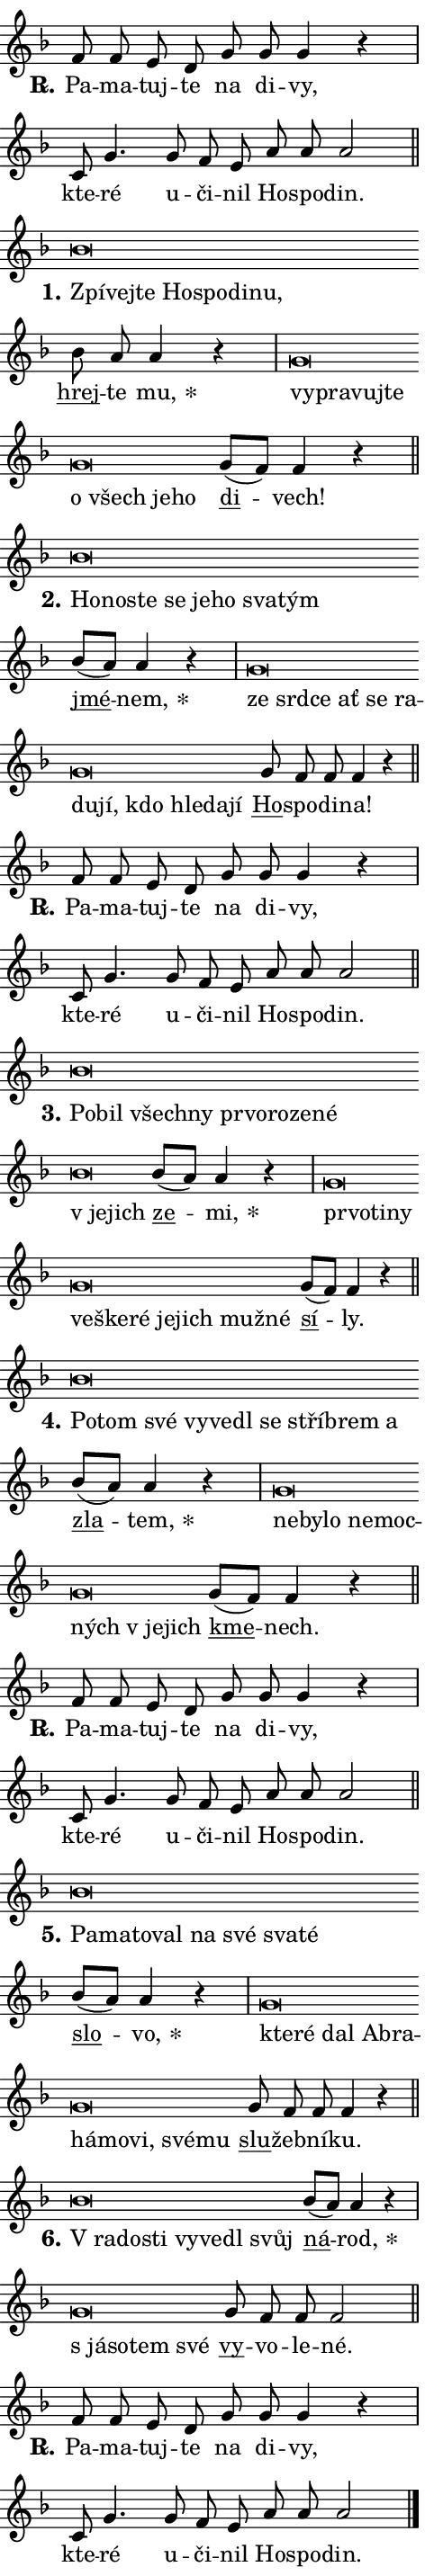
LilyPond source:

\version "2.24.0"
\header { tagline = "" }
\paper {
  indent = 0\cm
  top-margin = 0\cm
  right-margin = 0.13\cm % to fit lyric hyphens
  bottom-margin = 0\cm
  left-margin = 0\cm
  paper-width = 8\cm
  page-breaking = #ly:one-page-breaking
  system-system-spacing.basic-distance = #11
  score-system-spacing.basic-distance = #11
  ragged-last = ##f
}


%% Author: Thomas Morley
%% https://lists.gnu.org/archive/html/lilypond-user/2020-05/msg00002.html
#(define (line-position grob)
"Returns position of @var[grob} in current system:
   @code{'start}, if at first time-step
   @code{'end}, if at last time-step
   @code{'middle} otherwise
"
  (let* ((col (ly:item-get-column grob))
         (ln (ly:grob-object col 'left-neighbor))
         (rn (ly:grob-object col 'right-neighbor))
         (col-to-check-left (if (ly:grob? ln) ln col))
         (col-to-check-right (if (ly:grob? rn) rn col))
         (break-dir-left
           (and
             (ly:grob-property col-to-check-left 'non-musical #f)
             (ly:item-break-dir col-to-check-left)))
         (break-dir-right
           (and
             (ly:grob-property col-to-check-right 'non-musical #f)
             (ly:item-break-dir col-to-check-right))))
        (cond ((eqv? 1 break-dir-left) 'start)
              ((eqv? -1 break-dir-right) 'end)
              (else 'middle))))

#(define (tranparent-at-line-position vctor)
  (lambda (grob)
  "Relying on @code{line-position} select the relevant enry from @var{vctor}.
Used to determine transparency,"
    (case (line-position grob)
      ((end) (not (vector-ref vctor 0)))
      ((middle) (not (vector-ref vctor 1)))
      ((start) (not (vector-ref vctor 2))))))

noteHeadBreakVisibility =
#(define-music-function (break-visibility)(vector?)
"Makes @code{NoteHead}s transparent relying on @var{break-visibility}"
#{
  \override NoteHead.transparent =
    #(tranparent-at-line-position break-visibility)
#})

#(define delete-ledgers-for-transparent-note-heads
  (lambda (grob)
    "Reads whether a @code{NoteHead} is transparent.
If so this @code{NoteHead} is removed from @code{'note-heads} from
@var{grob}, which is supposed to be @code{LedgerLineSpanner}.
As a result ledgers are not printed for this @code{NoteHead}"
    (let* ((nhds-array (ly:grob-object grob 'note-heads))
           (nhds-list
             (if (ly:grob-array? nhds-array)
                 (ly:grob-array->list nhds-array)
                 '()))
           ;; Relies on the transparent-property being done before
           ;; Staff.LedgerLineSpanner.after-line-breaking is executed.
           ;; This is fragile ...
           (to-keep
             (remove
               (lambda (nhd)
                 (ly:grob-property nhd 'transparent #f))
               nhds-list)))
      ;; TODO find a better method to iterate over grob-arrays, similiar
      ;; to filter/remove etc for lists
      ;; For now rebuilt from scratch
      (set! (ly:grob-object grob 'note-heads)  '())
      (for-each
        (lambda (nhd)
          (ly:pointer-group-interface::add-grob grob 'note-heads nhd))
        to-keep))))

squashNotes = {
  \override NoteHead.X-extent = #'(-0.2 . 0.2)
  \override NoteHead.Y-extent = #'(-0.75 . 0)
  \override NoteHead.stencil =
    #(lambda (grob)
       (let ((pos (ly:grob-property grob 'staff-position)))
         (begin
           (if (< pos -7) (display "ERROR: Lower brevis then expected\n") (display ""))
           (if (<= pos -6) ly:text-interface::print ly:note-head::print))))
}
unSquashNotes = {
  \revert NoteHead.X-extent
  \revert NoteHead.Y-extent
  \revert NoteHead.stencil
}

hideNotes = \noteHeadBreakVisibility #begin-of-line-visible
unHideNotes = \noteHeadBreakVisibility #all-visible

% work-around for resetting accidentals
% https://lilypond.org/doc/v2.23/Documentation/notation/displaying-rhythms#unmetered-music
cadenzaMeasure = {
  \cadenzaOff
  \partial 1024 s1024
  \cadenzaOn
}

#(define-markup-command (accent layout props text) (markup?)
  "Underline accented syllable"
  (interpret-markup layout props
    #{\markup \override #'(offset . 4.3) \underline { #text }#}))

responsum = \markup \concat {
  "R" \hspace #-1.05 \path #0.1 #'((moveto 0 0.07) (lineto 0.9 0.8)) \hspace #0.05 "."
}

spaceSize = #0.6828661417322834 % exact space size for TeX Gyre Schola

\layout {
  \context {
    \Staff
    \remove "Time_signature_engraver"
    \override LedgerLineSpanner.after-line-breaking = #delete-ledgers-for-transparent-note-heads
  }
  \context {
    \Lyrics {
      \override LyricSpace.minimum-distance = \spaceSize
      \override LyricText.font-name = #"TeX Gyre Schola"
      \override LyricText.font-size = 1
      \override StanzaNumber.font-name = #"TeX Gyre Schola Bold"
      \override StanzaNumber.font-size = 1
    }
  }
  \context {
    \Score 
    \override NoteHead.text =
      #(lambda (grob) 
        (let ((pos (ly:grob-property grob 'staff-position)))
          #{\markup {
            \combine
              \halign #-0.55 \raise #(if (= pos -6) 0 0.5) \override #'(thickness . 2) \draw-line #'(3.2 . 0)
              \musicglyph "noteheads.sM1"
          }#}))
  }
}

% magnetic-lyrics.ily
%
%   written by
%     Jean Abou Samra <jean@abou-samra.fr>
%     Werner Lemberg <wl@gnu.org>
%
%   adapted by
%     Jiri Hon <jiri.hon@gmail.com>
%
% Version 2022-Apr-15

% https://www.mail-archive.com/lilypond-user@gnu.org/msg149350.html

#(define (Left_hyphen_pointer_engraver context)
   "Collect syllable-hyphen-syllable occurrences in lyrics and store
them in properties.  This engraver only looks to the left.  For
example, if the lyrics input is @code{foo -- bar}, it does the
following.

@itemize @bullet
@item
Set the @code{text} property of the @code{LyricHyphen} grob between
@q{foo} and @q{bar} to @code{foo}.

@item
Set the @code{left-hyphen} property of the @code{LyricText} grob with
text @q{foo} to the @code{LyricHyphen} grob between @q{foo} and
@q{bar}.
@end itemize

Use this auxiliary engraver in combination with the
@code{lyric-@/text::@/apply-@/magnetic-@/offset!} hook."
   (let ((hyphen #f)
         (text #f))
     (make-engraver
      (acknowledgers
       ((lyric-syllable-interface engraver grob source-engraver)
        (set! text grob)))
      (end-acknowledgers
       ((lyric-hyphen-interface engraver grob source-engraver)
        ;(when (not (grob::has-interface grob 'lyric-space-interface))
          (set! hyphen grob)));)
      ((stop-translation-timestep engraver)
       (when (and text hyphen)
         (ly:grob-set-object! text 'left-hyphen hyphen))
       (set! text #f)
       (set! hyphen #f)))))

#(define (lyric-text::apply-magnetic-offset! grob)
   "If the space between two syllables is less than the value in
property @code{LyricText@/.details@/.squash-threshold}, move the right
syllable to the left so that it gets concatenated with the left
syllable.

Use this function as a hook for
@code{LyricText@/.after-@/line-@/breaking} if the
@code{Left_@/hyphen_@/pointer_@/engraver} is active."
   (let ((hyphen (ly:grob-object grob 'left-hyphen #f)))
     (when hyphen
       (let ((left-text (ly:spanner-bound hyphen LEFT)))
         (when (grob::has-interface left-text 'lyric-syllable-interface)
           (let* ((common (ly:grob-common-refpoint grob left-text X))
                  (this-x-ext (ly:grob-extent grob common X))
                  (left-x-ext
                   (begin
                     ;; Trigger magnetism for left-text.
                     (ly:grob-property left-text 'after-line-breaking)
                     (ly:grob-extent left-text common X)))
                  ;; `delta` is the gap width between two syllables.
                  (delta (- (interval-start this-x-ext)
                            (interval-end left-x-ext)))
                  (details (ly:grob-property grob 'details))
                  (threshold (assoc-get 'squash-threshold details 0.2)))
             (when (< delta threshold)
               (let* (;; We have to manipulate the input text so that
                      ;; ligatures crossing syllable boundaries are not
                      ;; disabled.  For languages based on the Latin
                      ;; script this is essentially a beautification.
                      ;; However, for non-Western scripts it can be a
                      ;; necessity.
                      (lt (ly:grob-property left-text 'text))
                      (rt (ly:grob-property grob 'text))
                      (is-space (grob::has-interface hyphen 'lyric-space-interface))
                      (space (if is-space " " ""))
                      (extra-delta (if is-space spaceSize 0))
                      ;; Append new syllable.
                      (ltrt-space (if (and (string? lt) (string? rt))
                                (string-append lt space rt)
                                (make-concat-markup (list lt space rt))))
                      ;; Right-align `ltrt` to the right side.
                      (ltrt-space-markup (grob-interpret-markup
                               grob
                               (make-translate-markup
                                (cons (interval-length this-x-ext) 0)
                                (make-right-align-markup ltrt-space)))))
                 (begin
                   ;; Don't print `left-text`.
                   (ly:grob-set-property! left-text 'stencil #f)
                   ;; Set text and stencil (which holds all collected
                   ;; syllables so far) and shift it to the left.
                   (ly:grob-set-property! grob 'text ltrt-space)
                   (ly:grob-set-property! grob 'stencil ltrt-space-markup)
                   (ly:grob-translate-axis! grob (- (- delta extra-delta)) X))))))))))


#(define (lyric-hyphen::displace-bounds-first grob)
   ;; Make very sure this callback isn't triggered too early.
   (let ((left (ly:spanner-bound grob LEFT))
         (right (ly:spanner-bound grob RIGHT)))
     (ly:grob-property left 'after-line-breaking)
     (ly:grob-property right 'after-line-breaking)
     (ly:lyric-hyphen::print grob)))

squashThreshold = #0.4

\layout {
  \context {
    \Lyrics
    \consists #Left_hyphen_pointer_engraver
    \override LyricText.after-line-breaking =
      #lyric-text::apply-magnetic-offset!
    \override LyricHyphen.stencil = #lyric-hyphen::displace-bounds-first
    \override LyricText.details.squash-threshold = \squashThreshold
    \override LyricHyphen.minimum-distance = 0
    \override LyricHyphen.minimum-length = \squashThreshold
  }
}

squashText = \override LyricText.details.squash-threshold = 9999
unSquashText = \override LyricText.details.squash-threshold = \squashThreshold

leftText = \override LyricText.self-alignment-X = #LEFT
unLeftText = \revert LyricText.self-alignment-X

starOffset = #(lambda (grob) 
                (let ((x_offset (ly:self-alignment-interface::aligned-on-x-parent grob)))
                  (if (= x_offset 0) 0 (+ x_offset 1.2))))

star = #(define-music-function (syllable)(string?)
"Append star separator at the end of a syllable"
#{
  \once \override LyricText.X-offset = #starOffset
  \lyricmode { \markup {
    #syllable
    \override #'((font-name . "TeX Gyre Schola Bold")) \hspace #0.2 \lower #0.65 \larger "*"
  } }
#})

starAccent = #(define-music-function (syllable)(string?)
"Append star separator at the end of a syllable and make accent"
#{
  \once \override LyricText.X-offset = #starOffset
  \lyricmode { \markup {
    \accent #syllable
    \override #'((font-name . "TeX Gyre Schola Bold")) \hspace #0.2 \lower #0.65 \larger "*"
  } }
#})

breath = #(define-music-function (syllable)(string?)
"Append breathing indicator at the end of a syllable"
#{
  \lyricmode { \markup { #syllable "+" } }
#})

optionalBreath = #(define-music-function (syllable)(string?)
"Append optional breathing indicator at the end of a syllable"
#{
  \lyricmode { \markup { #syllable "(+)" } }
#})


\score {
    <<
        \new Voice = "melody" { \cadenzaOn \key f \major \relative { f'8 f e d g g g4 r \cadenzaMeasure \bar "|" c,8 g'4. \bar "" g8 f e \bar "" a a a2 \cadenzaMeasure \bar "||" \break } }
        \new Lyrics \lyricsto "melody" { \lyricmode { \set stanza = \responsum
Pa -- ma -- tuj -- te na di -- vy, kte -- ré u -- či -- nil Ho -- spo -- din. } }
    >>
    \layout {}
}

\score {
    <<
        \new Voice = "melody" { \cadenzaOn \key f \major \relative { \squashNotes bes'\breve*1/16 \hideNotes \breve*1/16 \bar "" \breve*1/16 \bar "" \breve*1/16 \bar "" \breve*1/16 \bar "" \breve*1/16 \breve*1/16 \bar "" \unHideNotes \unSquashNotes \bar "" bes8 a a4 r \cadenzaMeasure \bar "|" \squashNotes g\breve*1/16 \hideNotes \breve*1/16 \bar "" \breve*1/16 \bar "" \breve*1/16 \bar "" \breve*1/16 \bar "" \breve*1/16 \bar "" \breve*1/16 \breve*1/16 \bar "" \unHideNotes \unSquashNotes \bar "" g8[( f)] f4 r \cadenzaMeasure \bar "||" \break } }
        \new Lyrics \lyricsto "melody" { \lyricmode { \set stanza = "1."
\leftText Zpí -- \squashText vej -- te Ho -- spo -- di -- nu, \unLeftText \unSquashText \markup \accent hrej -- te \star mu, \leftText vy -- \squashText pra -- vuj -- te o všech je -- ho \unLeftText \unSquashText \markup \accent di -- vech! } }
    >>
    \layout {}
}

\score {
    <<
        \new Voice = "melody" { \cadenzaOn \key f \major \relative { \squashNotes bes'\breve*1/16 \hideNotes \breve*1/16 \bar "" \breve*1/16 \bar "" \breve*1/16 \bar "" \breve*1/16 \bar "" \breve*1/16 \bar "" \breve*1/16 \breve*1/16 \bar "" \unHideNotes \unSquashNotes \bar "" bes8[( a)] a4 r \cadenzaMeasure \bar "|" \squashNotes g\breve*1/16 \hideNotes \breve*1/16 \bar "" \breve*1/16 \bar "" \breve*1/16 \bar "" \breve*1/16 \bar "" \breve*1/16 \bar "" \breve*1/16 \bar "" \breve*1/16 \bar "" \breve*1/16 \bar "" \breve*1/16 \bar "" \breve*1/16 \breve*1/16 \bar "" \unHideNotes \unSquashNotes \bar "" g8 f f f4 r \cadenzaMeasure \bar "||" \break } }
        \new Lyrics \lyricsto "melody" { \lyricmode { \set stanza = "2."
\leftText Ho -- \squashText no -- ste se je -- ho sva -- tým \unLeftText \unSquashText \markup \accent jmé -- \star nem, \leftText ze \squashText srd -- ce ať se ra -- du -- jí, kdo hle -- da -- jí \unLeftText \unSquashText \markup \accent Ho -- spo -- di -- na! } }
    >>
    \layout {}
}

\score {
    <<
        \new Voice = "melody" { \cadenzaOn \key f \major \relative { f'8 f e d g g g4 r \cadenzaMeasure \bar "|" c,8 g'4. \bar "" g8 f e \bar "" a a a2 \cadenzaMeasure \bar "||" \break } }
        \new Lyrics \lyricsto "melody" { \lyricmode { \set stanza = \responsum
Pa -- ma -- tuj -- te na di -- vy, kte -- ré u -- či -- nil Ho -- spo -- din. } }
    >>
    \layout {}
}

\score {
    <<
        \new Voice = "melody" { \cadenzaOn \key f \major \relative { \squashNotes bes'\breve*1/16 \hideNotes \breve*1/16 \bar "" \breve*1/16 \bar "" \breve*1/16 \bar "" \breve*1/16 \bar "" \breve*1/16 \bar "" \breve*1/16 \bar "" \breve*1/16 \bar "" \breve*1/16 \bar "" \breve*1/16 \breve*1/16 \bar "" \unHideNotes \unSquashNotes \bar "" bes8[( a)] a4 r \cadenzaMeasure \bar "|" \squashNotes g\breve*1/16 \hideNotes \breve*1/16 \bar "" \breve*1/16 \bar "" \breve*1/16 \bar "" \breve*1/16 \bar "" \breve*1/16 \bar "" \breve*1/16 \bar "" \breve*1/16 \bar "" \breve*1/16 \bar "" \breve*1/16 \breve*1/16 \bar "" \unHideNotes \unSquashNotes \bar "" g8[( f)] f4 r \cadenzaMeasure \bar "||" \break } }
        \new Lyrics \lyricsto "melody" { \lyricmode { \set stanza = "3."
\leftText Po -- \squashText bil všech -- ny pr -- vo -- ro -- ze -- né "v je" -- jich \unLeftText \unSquashText \markup \accent ze -- \star mi, \leftText pr -- \squashText vo -- ti -- ny ve -- ške -- ré je -- jich muž -- né \unLeftText \unSquashText \markup \accent sí -- ly. } }
    >>
    \layout {}
}

\score {
    <<
        \new Voice = "melody" { \cadenzaOn \key f \major \relative { \squashNotes bes'\breve*1/16 \hideNotes \breve*1/16 \bar "" \breve*1/16 \bar "" \breve*1/16 \bar "" \breve*1/16 \bar "" \breve*1/16 \bar "" \breve*1/16 \bar "" \breve*1/16 \bar "" \breve*1/16 \breve*1/16 \bar "" \unHideNotes \unSquashNotes \bar "" bes8[( a)] a4 r \cadenzaMeasure \bar "|" \squashNotes g\breve*1/16 \hideNotes \breve*1/16 \bar "" \breve*1/16 \bar "" \breve*1/16 \bar "" \breve*1/16 \bar "" \breve*1/16 \bar "" \breve*1/16 \breve*1/16 \bar "" \unHideNotes \unSquashNotes \bar "" g8[( f)] f4 r \cadenzaMeasure \bar "||" \break } }
        \new Lyrics \lyricsto "melody" { \lyricmode { \set stanza = "4."
\leftText Po -- \squashText tom své vy -- ve -- dl se stříb -- rem a \unLeftText \unSquashText \markup \accent zla -- \star tem, \leftText ne -- \squashText by -- lo ne -- moc -- ných "v je" -- jich \unLeftText \unSquashText \markup \accent kme -- nech. } }
    >>
    \layout {}
}

\score {
    <<
        \new Voice = "melody" { \cadenzaOn \key f \major \relative { f'8 f e d g g g4 r \cadenzaMeasure \bar "|" c,8 g'4. \bar "" g8 f e \bar "" a a a2 \cadenzaMeasure \bar "||" \break } }
        \new Lyrics \lyricsto "melody" { \lyricmode { \set stanza = \responsum
Pa -- ma -- tuj -- te na di -- vy, kte -- ré u -- či -- nil Ho -- spo -- din. } }
    >>
    \layout {}
}

\score {
    <<
        \new Voice = "melody" { \cadenzaOn \key f \major \relative { \squashNotes bes'\breve*1/16 \hideNotes \breve*1/16 \bar "" \breve*1/16 \bar "" \breve*1/16 \bar "" \breve*1/16 \bar "" \breve*1/16 \bar "" \breve*1/16 \breve*1/16 \bar "" \unHideNotes \unSquashNotes \bar "" bes8[( a)] a4 r \cadenzaMeasure \bar "|" \squashNotes g\breve*1/16 \hideNotes \breve*1/16 \bar "" \breve*1/16 \bar "" \breve*1/16 \bar "" \breve*1/16 \bar "" \breve*1/16 \bar "" \breve*1/16 \bar "" \breve*1/16 \bar "" \breve*1/16 \breve*1/16 \bar "" \unHideNotes \unSquashNotes \bar "" g8 f f f4 r \cadenzaMeasure \bar "||" \break } }
        \new Lyrics \lyricsto "melody" { \lyricmode { \set stanza = "5."
\leftText Pa -- \squashText ma -- to -- val na své sva -- té \unLeftText \unSquashText \markup \accent slo -- \star vo, \leftText kte -- \squashText ré dal Ab -- ra -- há -- mo -- vi, své -- mu \unLeftText \unSquashText \markup \accent slu -- žeb -- ní -- ku. } }
    >>
    \layout {}
}

\score {
    <<
        \new Voice = "melody" { \cadenzaOn \key f \major \relative { \squashNotes bes'\breve*1/16 \hideNotes \breve*1/16 \bar "" \breve*1/16 \bar "" \breve*1/16 \bar "" \breve*1/16 \bar "" \breve*1/16 \breve*1/16 \bar "" \unHideNotes \unSquashNotes \bar "" bes8[( a)] a4 r \cadenzaMeasure \bar "|" \squashNotes g\breve*1/16 \hideNotes \breve*1/16 \bar "" \breve*1/16 \breve*1/16 \bar "" \unHideNotes \unSquashNotes \bar "" g8 f f f2 \cadenzaMeasure \bar "||" \break } }
        \new Lyrics \lyricsto "melody" { \lyricmode { \set stanza = "6."
\leftText "V ra" -- \squashText do -- sti vy -- ve -- dl svůj \unLeftText \unSquashText \markup \accent ná -- \star rod, \leftText "s já" -- \squashText so -- tem své \unLeftText \unSquashText \markup \accent vy -- vo -- le -- né. } }
    >>
    \layout {}
}

\score {
    <<
        \new Voice = "melody" { \cadenzaOn \key f \major \relative { f'8 f e d g g g4 r \cadenzaMeasure \bar "|" c,8 g'4. \bar "" g8 f e \bar "" a a a2 \cadenzaMeasure \bar "||" \break } \bar "|." }
        \new Lyrics \lyricsto "melody" { \lyricmode { \set stanza = \responsum
Pa -- ma -- tuj -- te na di -- vy, kte -- ré u -- či -- nil Ho -- spo -- din. } }
    >>
    \layout {}
}
